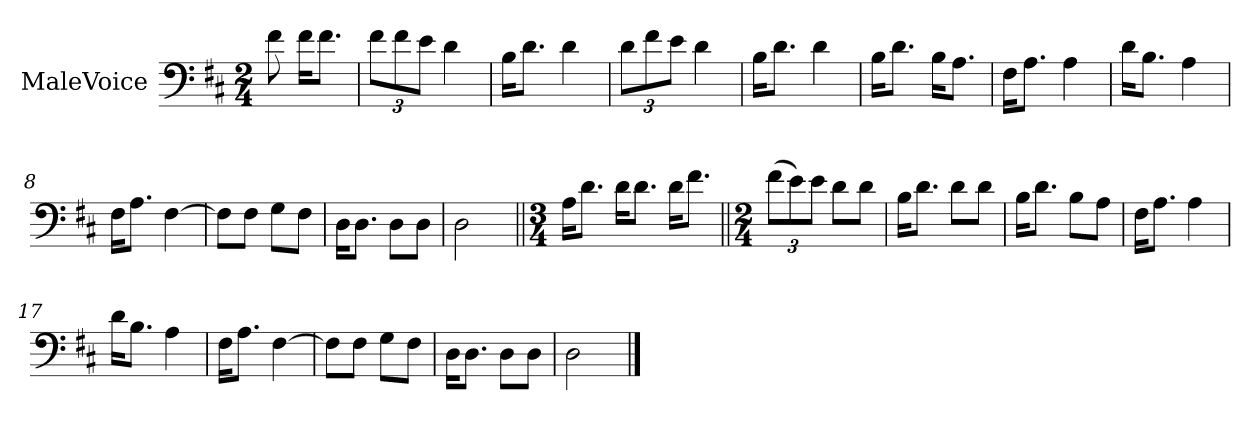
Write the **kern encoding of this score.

**kern
*part1
*staff1
*I"MaleVoice
*clefF4
*k[f#c#]
*M2/4
*MM76
=
8f#
16f#\KL
8.f#\J
=1
12f#\L
12f#\
12e\J
4d
=2
16B\KL
8.d\J
4d
=3
12d\L
12f#\
12e\J
4d
=4
16B\KL
8.d\J
4d
=5
16B\KL
8.d\J
16B\KL
8.A\J
=6
16F#\KL
8.A\J
4A
=7
16d\KL
8.B\J
4A
=8
16F#\KL
8.A\J
[4F#
=9
8F#\L]
8F#\J
8G\L
8F#\J
=10
16D\KL
8.D\J
8D\L
8D\J
=11
2D
=12||
*M3/4
16A\KL
8.d\J
16d\KL
8.d\J
16d\KL
8.f#\J
=13||
*M2/4
(12f#\L
12e\)
12e\J
8d\L
8d\J
=14
16B\KL
8.d\J
8d\L
8d\J
=15
16B\KL
8.d\J
8B\L
8A\J
=16
16F#\KL
8.A\J
4A
=17
16d\KL
8.B\J
4A
=18
16F#\KL
8.A\J
[4F#
=19
8F#\L]
8F#\J
8G\L
8F#\J
=20
16D\KL
8.D\J
8D\L
8D\J
=21
2D
==
*-
